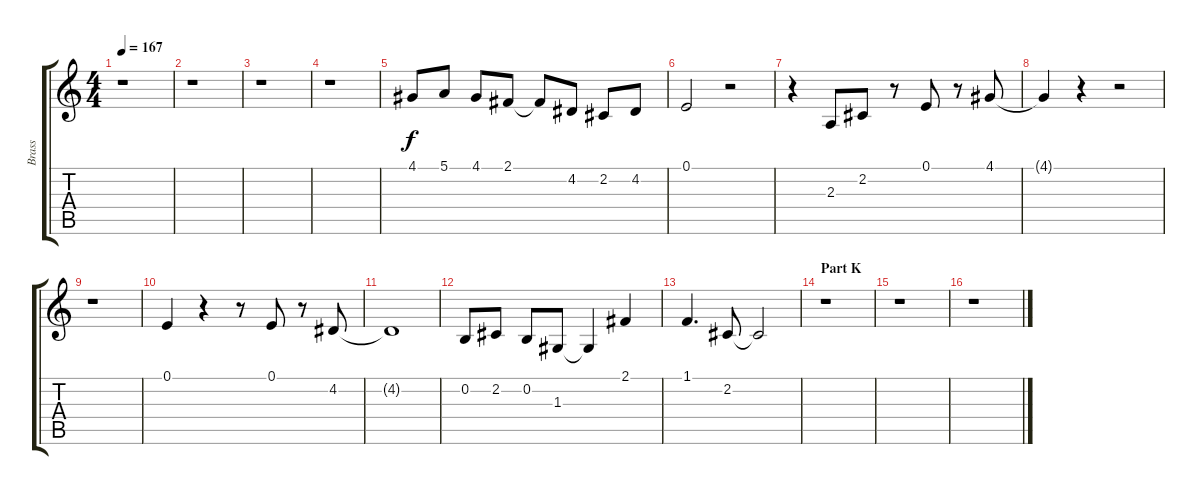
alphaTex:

\track ("Brass" "Brass") {mute instrument brasssection}
\staff {score tabs}
\tuning (E4 B3 G3 D3 A2 E2) {hide}
\ts (4 4)
\tempo 167
\clef g2
\ks c
r.1{dy f} |
r.1 |
r.1 |
r.1 |
4.1.8 5.1.8 4.1.8 2.1.8 2.1{t}.8 4.2.8 2.2.8 4.2.8 |
0.1.2 r.2 |
r.4 2.3.8 2.2.8 r.8 0.1.8 r.8 4.1.8 |
4.1{t}.4 r.4 r.2 |
r.1 |
0.1.4 r.4 r.8 0.1.8 r.8 4.2.8 |
4.2{t}.1 |
0.2.8 2.2.8 0.2.8 1.3.8 1.3{t}.4 2.1.4 |
1.1.4{d} 2.2.8 2.2{t}.2 |
\section ("" "Part K")
r.1 |
r.1 |
r.1
